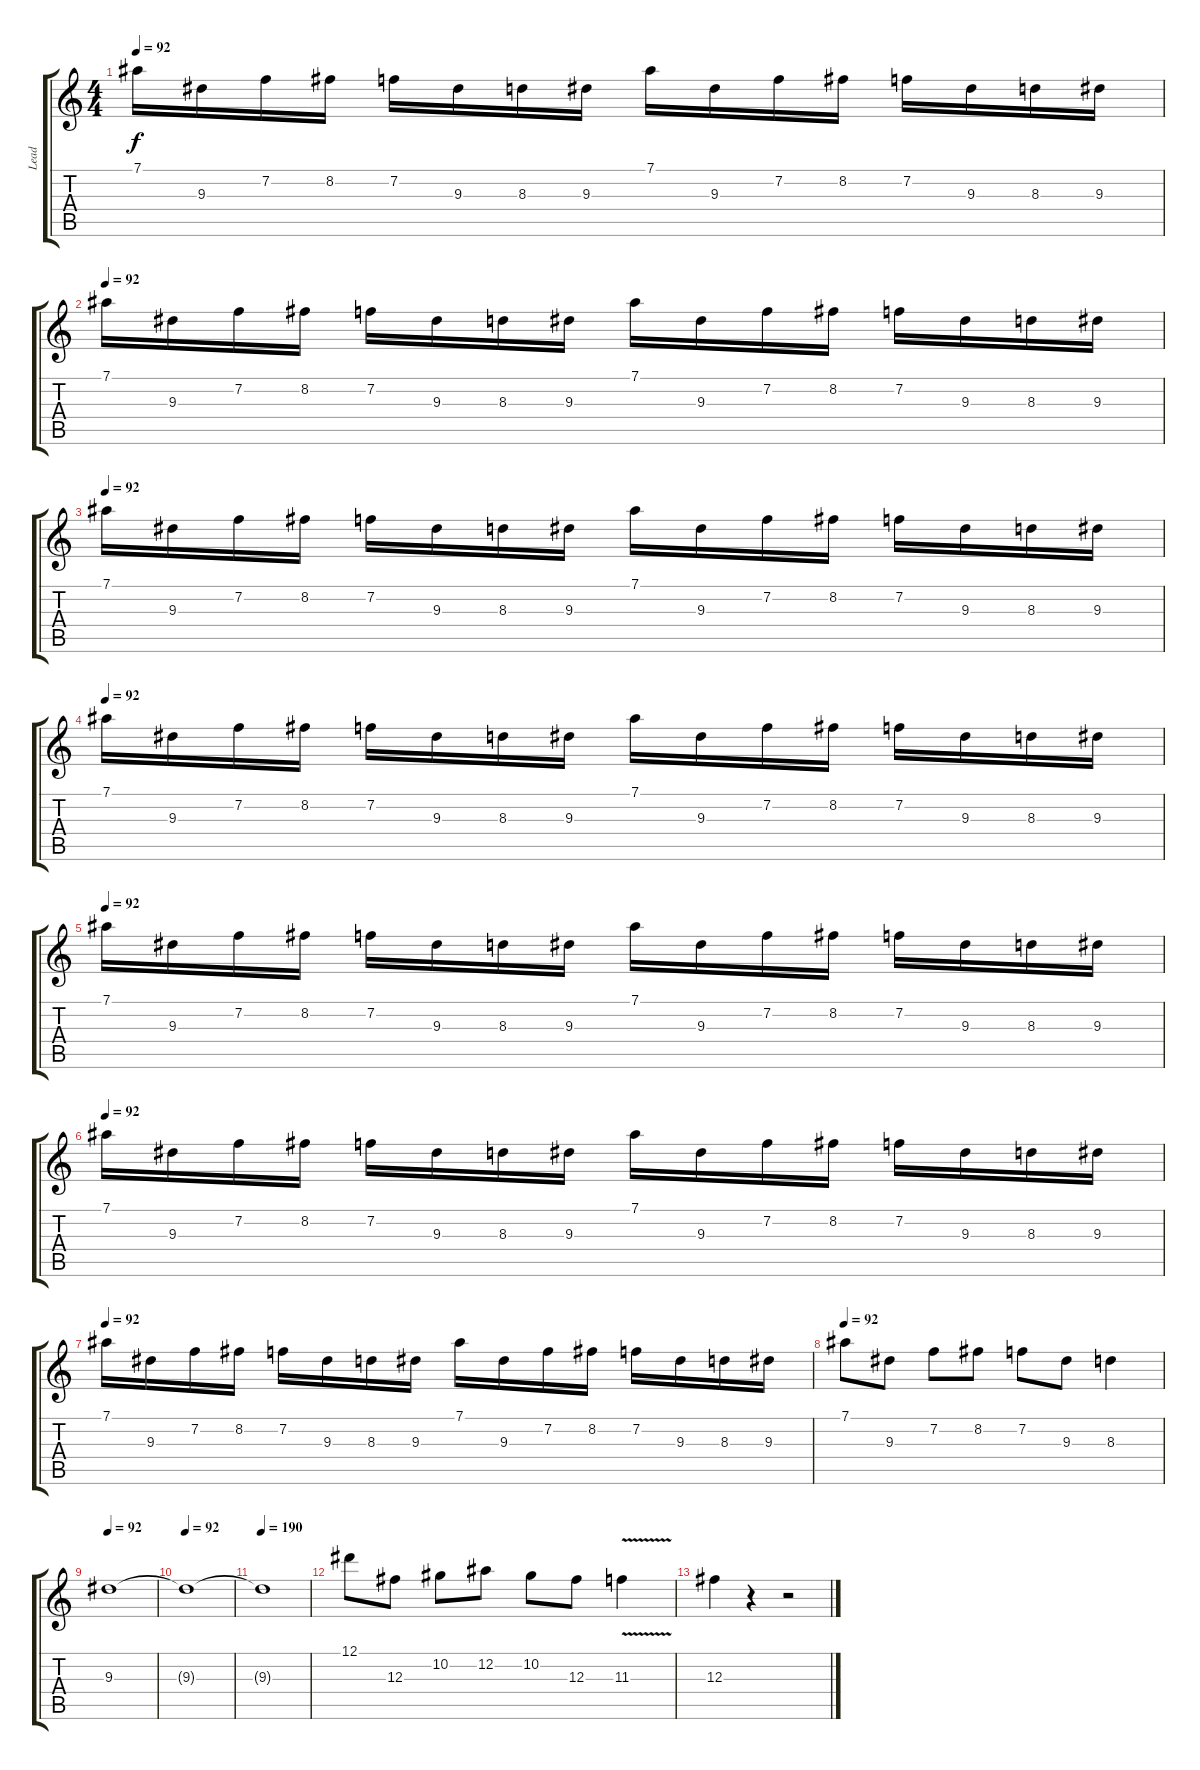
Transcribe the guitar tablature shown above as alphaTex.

\track ("Lead" "Lead") {instrument distortionguitar}
\staff {score tabs}
\tuning (Eb4 Bb3 Gb3 Db3 Ab2 Eb2) {hide}
\ts (4 4)
\tempo 92
\clef g2
\ks c
7.1.16{dy f} 9.3.16 7.2.16 8.2.16 7.2.16 9.3.16 8.3.16 9.3.16 7.1.16 9.3.16 7.2.16 8.2.16 7.2.16 9.3.16 8.3.16 9.3.16 |
\tempo 92
7.1.16 9.3.16 7.2.16 8.2.16 7.2.16 9.3.16 8.3.16 9.3.16 7.1.16 9.3.16 7.2.16 8.2.16 7.2.16 9.3.16 8.3.16 9.3.16 |
\tempo 92
7.1.16 9.3.16 7.2.16 8.2.16 7.2.16 9.3.16 8.3.16 9.3.16 7.1.16 9.3.16 7.2.16 8.2.16 7.2.16 9.3.16 8.3.16 9.3.16 |
\tempo 92
7.1.16 9.3.16 7.2.16 8.2.16 7.2.16 9.3.16 8.3.16 9.3.16 7.1.16 9.3.16 7.2.16 8.2.16 7.2.16 9.3.16 8.3.16 9.3.16 |
\tempo 92
7.1.16 9.3.16 7.2.16 8.2.16 7.2.16 9.3.16 8.3.16 9.3.16 7.1.16 9.3.16 7.2.16 8.2.16 7.2.16 9.3.16 8.3.16 9.3.16 |
\tempo 92
7.1.16 9.3.16 7.2.16 8.2.16 7.2.16 9.3.16 8.3.16 9.3.16 7.1.16 9.3.16 7.2.16 8.2.16 7.2.16 9.3.16 8.3.16 9.3.16 |
\tempo 92
7.1.16 9.3.16 7.2.16 8.2.16 7.2.16 9.3.16 8.3.16 9.3.16 7.1.16 9.3.16 7.2.16 8.2.16 7.2.16 9.3.16 8.3.16 9.3.16 |
\tempo 92
7.1.8 9.3.8 7.2.8 8.2.8 7.2.8 9.3.8 8.3.4 |
\tempo 92
9.3.1 |
\tempo 92
9.3{t}.1 |
\tempo 190
9.3{t}.1 |
12.1.8 12.3.8 10.2.8 12.2.8 10.2.8 12.3.8 11.3{v}.4 |
12.3.4 r.4 r.2
